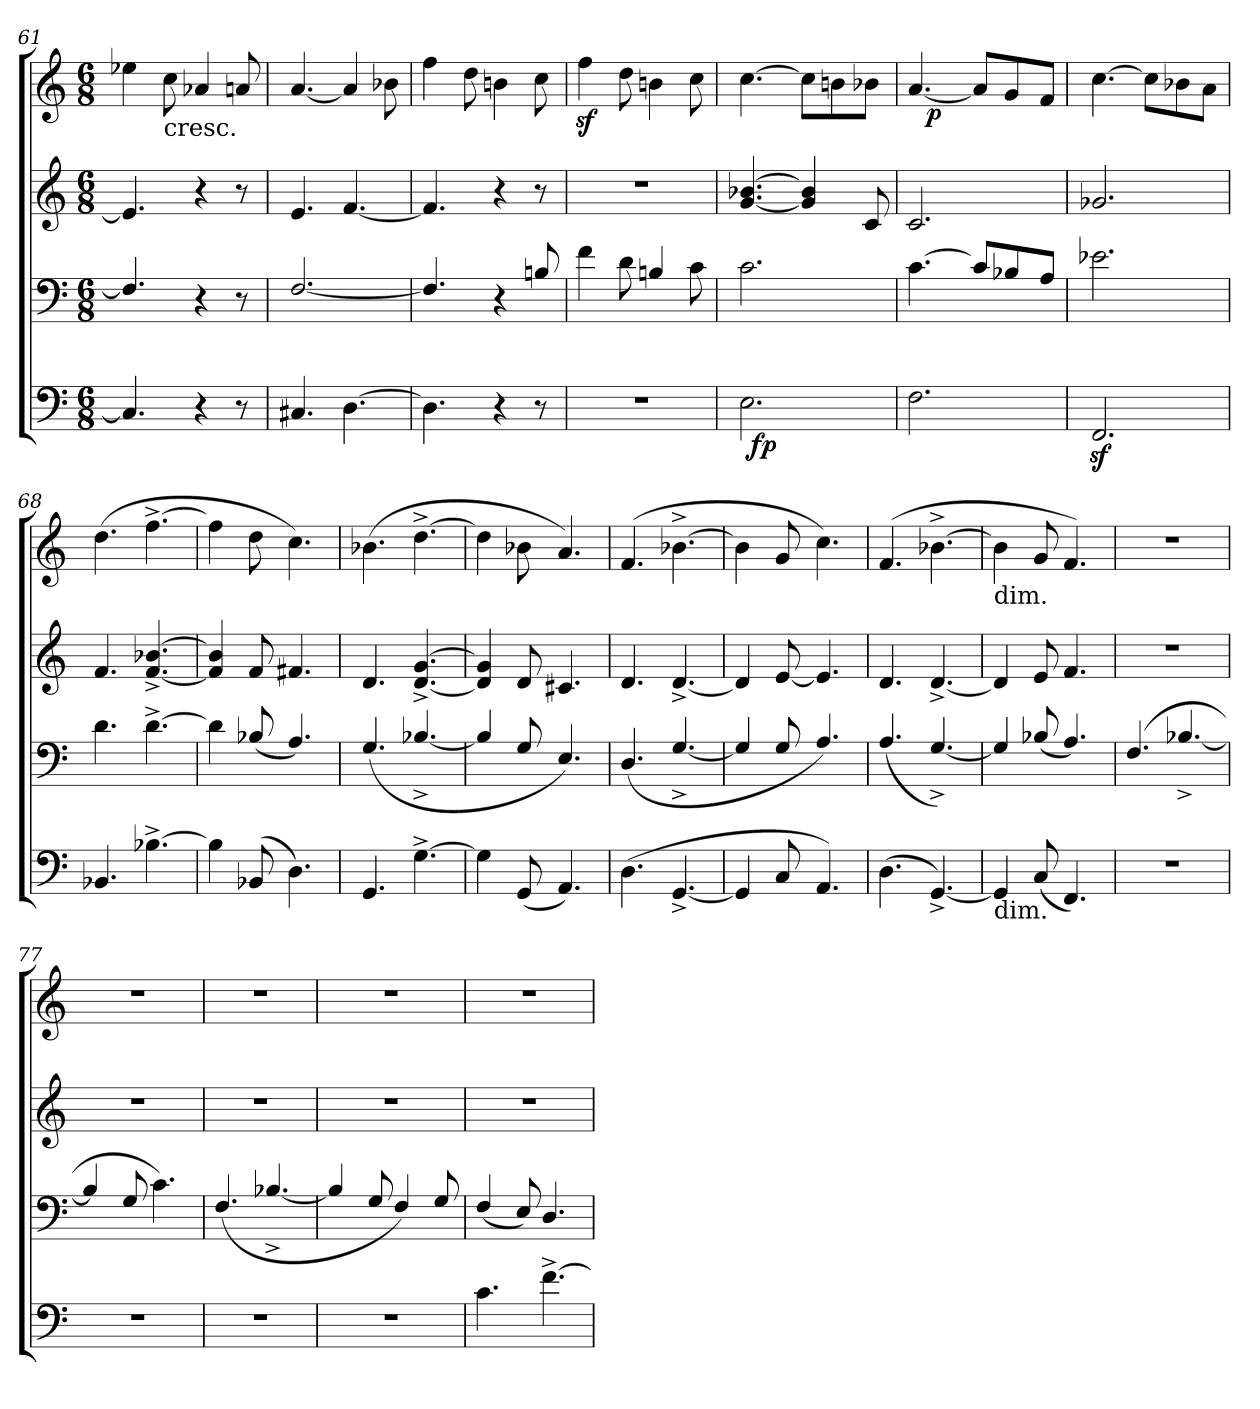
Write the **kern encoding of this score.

**kern	**dynam	**kern	**kern	**kern	**dynam
*part4	*part4	*part3	*part2	*part1	*part1
*staff4	*staff4	*staff3	*staff2	*staff1	*staff1
*M6/8	*	*M6/8	*M6/8	*M6/8	*
=61	=61	=61	=61	=61	=61
4.C/]	.	4.F/]	4.e-/]	4ee-\	.
!	!	!	!	!LO:TX:b:t=cresc.	!
.	.	.	.	8cc\	.
4r	.	4r	4r	4a-/	.
8r	.	8r	8r	8an/	.
=62	=62	=62	=62	=62	=62
4.C#/	.	[2.F/	4.e/	[4.a/	.
[4.D\	.	.	[4.f/	4a/]	.
.	.	.	.	8b-\	.
=63	=63	=63	=63	=63	=63
4.D\]	.	4.F/]	4.f/]	4ff\	.
.	.	.	.	8dd\	.
4r	.	4r	4r	4bn\	.
8r	.	8Bn/	8r	8cc\	.
=64	=64	=64	=64	=64	=64
2.r	.	4f\	2.r	4ffz<\	.
.	.	8d\	.	8dd\	.
.	.	4Bn/	.	4bn\	.
.	.	8c\	.	8cc\	.
=65	=65	=65	=65	=65	=65
*^	*	*	*	*	*
2.E\	32ryy	.	2.c\	[4.g/ [4.b-/	[4.cc\	.
!	!	!LO:DY:b	!	!	!	!
.	2ryy	fp	.	.	.	.
.	.	.	.	4g]/ 4b-]/	8cc\L]	.
.	.	.	.	.	8bn\	.
.	8..ryy	.	.	.	.	.
.	.	.	.	8c/	8b-\J	.
*v	*v	*	*	*	*	*
=66	=66	=66	=66	=66	=66
*	*	*	*	*^	*
2.F\	.	[4.c\	2.c/	[4.a/	16ryy	.
!	!	!	!	!	!	!LO:DY:b
.	.	.	.	.	2ryy	p
.	.	8c/L]	.	8a/L]	.	.
.	.	8B-/	.	8g/	.	.
.	.	.	.	.	8.ryy	.
.	.	8A/J	.	8f/J	.	.
=67	=67	=67	=67	=67	=67	=67
!	!	!	!	!LO:TX:b:t=cresc.	!	!
*	*	*	*	*v	*v	*
2.FFz</	.	2.e-\	2.g-/	[4.cc\	.
.	.	.	.	8cc\L]	.
.	.	.	.	8b-\	.
.	.	.	.	8a\J	.
=68	=68	=68	=68	=68	=68
4.BB-/	.	4.d\	4.f/	(>4.dd\	.
[4.B-^>\	.	[4.d^>\	[4.f^</ [4.b-^</	[4.ff^>\	.
=69	=69	=69	=69	=69	=69
4B-\]	.	4d\]	4f]/ 4b-]/	4ff\]	.
(<8BB-/	.	(<8B-/	8f/	8dd\	.
4.D\)	.	4.A/)	4.f#/	4.cc\)	.
!!LO:LB:g=z
=70	=70	=70	=70	=70	=70
4.GG/	.	(<4.G/	4.d/	(>4.b-\	.
[4.G^>\	.	[4.B-^</	[4.d^</ [4.g^</	[4.dd^>\	.
=71	=71	=71	=71	=71	=71
4G\]	.	4B-/]	4d]/ 4g]/	4dd\]	.
(<8GG/	.	8G/	8d/	8b-\	.
4.AA/)	.	4.E/)	4.c#/	4.a/)	.
=72	=72	=72	=72	=72	=72
(>4.D\	.	(<4.D/	4.d/	(<4.f/	.
[4.GG^</	.	[4.G^</	[4.d^</	[4.b-^>\	.
=73	=73	=73	=73	=73	=73
4GG/]	.	4G/]	4d/]	4b-\]	.
8C/	.	8G/	[8e/	8g/	.
4.AA/)	.	4.A/)	4.e/]	4.cc\)	.
=74	=74	=74	=74	=74	=74
(>4.D\	.	(<4.A/	4.d/	(<4.f/	.
[4.GG^</)	.	[4.G^</)	[4.d^</	[4.b-^>\	.
=75	=75	=75	=75	=75	=75
!	!	!	!	!LO:TX:b:t=dim.	!
!LO:TX:b:t=dim.	!	!	!	!	!
4GG/]	.	4G/]	4d/]	4b-\]	.
(<8C/	.	(<8B-/	8e/	8g/	.
4.FF/)	.	4.A/)	4.f/	4.f/)	.
=76	=76	=76	=76	=76	=76
2.r	.	(<4.F/	2.r	2.r	.
.	.	[4.B-^</	.	.	.
=77	=77	=77	=77	=77	=77
2.r	.	4B-/]	2.r	2.r	.
.	.	8G/	.	.	.
.	.	4.c\)	.	.	.
=78	=78	=78	=78	=78	=78
2.r	.	(<4.F/	2.r	2.r	.
.	.	[4.B-^</	.	.	.
=79	=79	=79	=79	=79	=79
2.r	.	4B-/]	2.r	2.r	.
.	.	8G/	.	.	.
.	.	4F/)	.	.	.
.	.	8G/	.	.	.
=80	=80	=80	=80	=80	=80
4.c\	.	(<4F/	2.r	2.r	.
.	.	8E/)	.	.	.
[4.f^<\	.	4.D/	.	.	.
=	=	=	=	=	=
*-	*-	*-	*-	*-	*-
